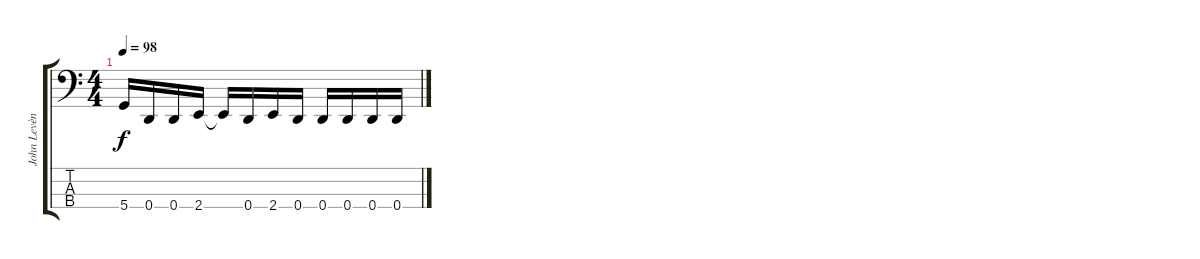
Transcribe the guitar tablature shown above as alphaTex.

\track ("John Levèn" "John Levèn") {instrument electricbassfinger}
\staff {score tabs}
\tuning (G2 D2 A1 D1) {hide}
\ts (4 4)
\tempo 98
\clef f4
\ks c
5.4.16{dy f} 0.4.16 0.4.16 2.4.16 2.4{t}.16 0.4.16 2.4.16 0.4.16 0.4.16 0.4.16 0.4.16 0.4.16
